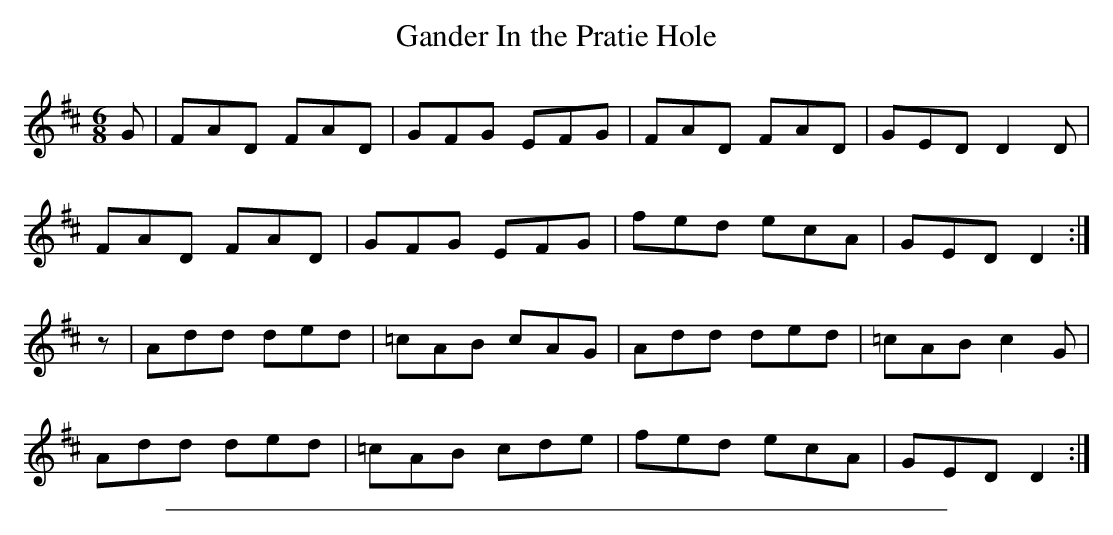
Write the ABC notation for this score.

X:1
T: Gander In the Pratie Hole
M:6/8
K:D
G|FAD FAD|GFG EFG|FAD FAD|GED D2 D|
FAD FAD|GFG EFG|fed ecA|GED D2:|]
z|Add ded|=cAB cAG|Add ded|=cAB c2 G|
Add ded|=cAB cde|fed ecA|GED D2:|]
